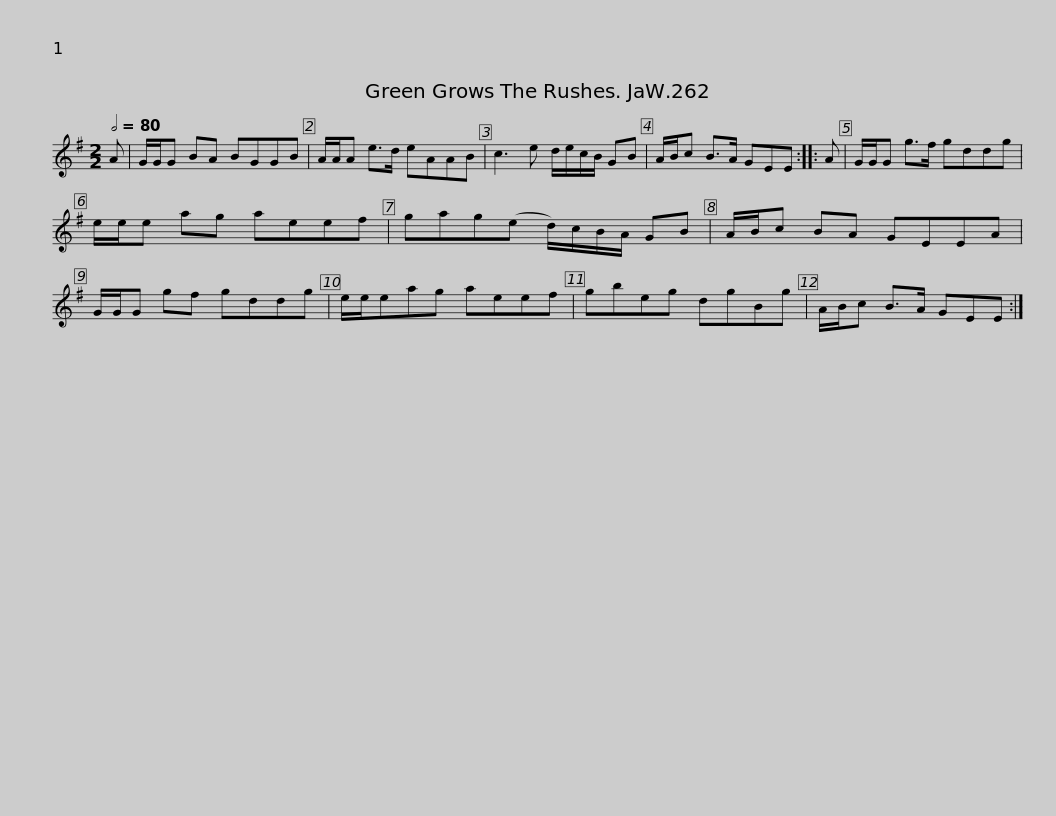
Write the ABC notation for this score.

X:1
L:1/8
Q:1/2=80
M:2/2
I:linebreak $
K:G
V:1 treble
V:1
 A | G/G/G BA BGGB | A/A/A e>d eAAB | c3 e d/e/c/B/ GB | A/B/c B>A GEE ::$ %5
 A | G/G/G g>f gddg | e/e/e ag aeef | gag(e d/)c/B/A/ GB | A/B/c BA GEEA |$ %10
 G/G/G gf gddg | e/e/eag aeef | gbeg dgBg | A/B/c B>A GEE :| %14
